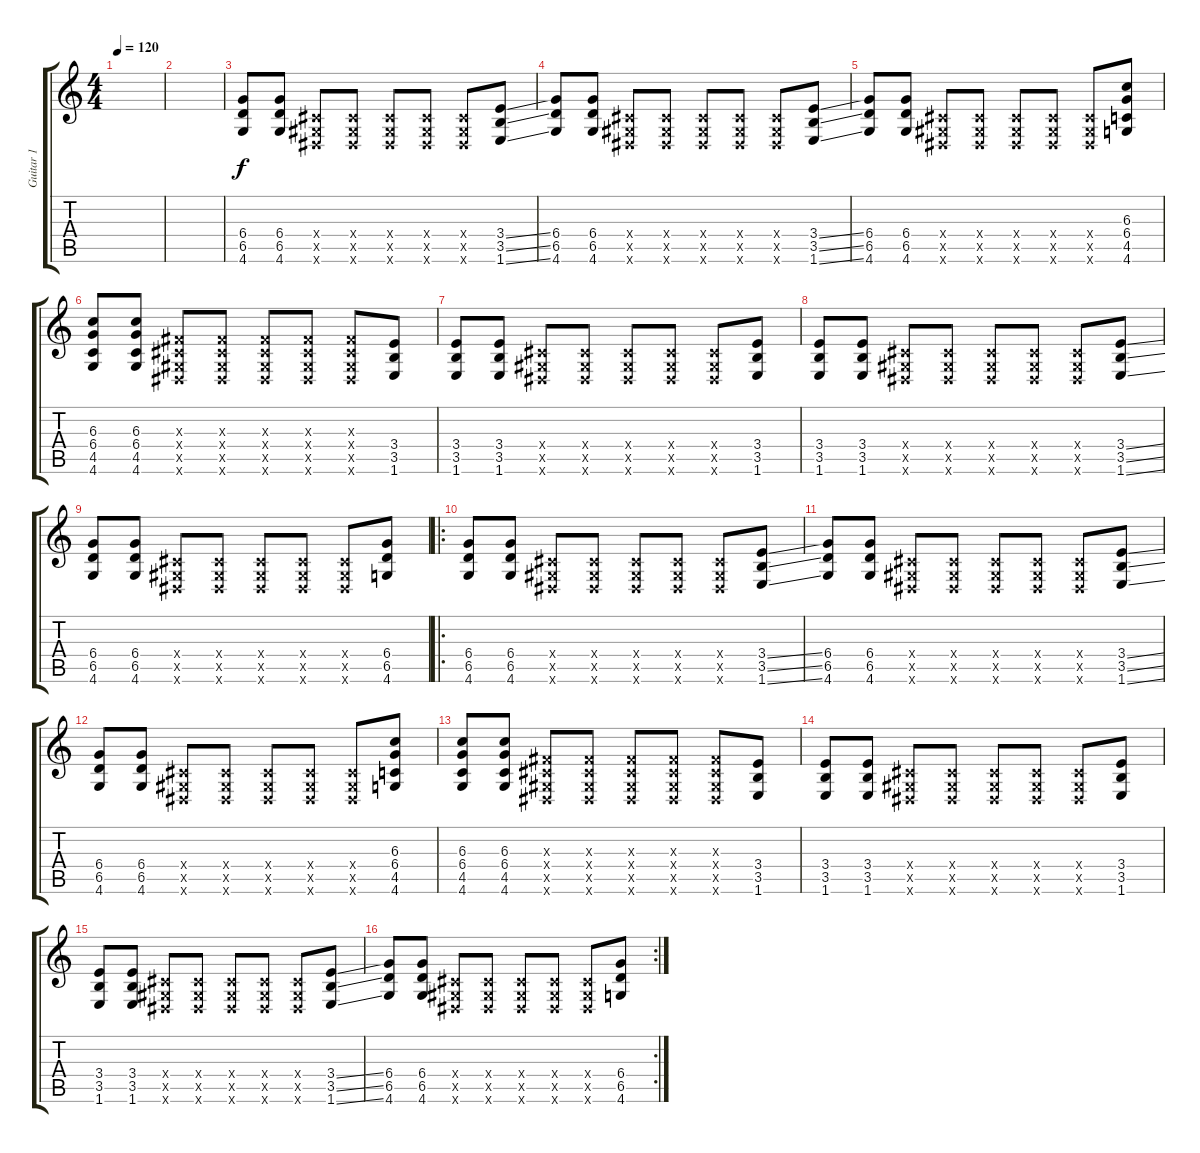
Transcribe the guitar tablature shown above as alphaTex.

\track ("Guitar 1" "Guitar 1") {instrument overdrivenguitar}
\staff {score tabs}
\tuning (Eb4 Bb3 Gb3 Db3 Ab2 Eb2) {hide}
\ts (4 4)
\tempo 120
\clef g2
\ks c
|
|
(6.4 6.5 4.6).8 (6.4 6.5 4.6).8 (0.4{x} 0.5{x} 0.6{x}).8 (0.4{x} 0.5{x} 0.6{x}).8 (0.4{x} 0.5{x} 0.6{x}).8 (0.4{x} 0.5{x} 0.6{x}).8 (0.4{x} 0.5{x} 0.6{x}).8 (3.4{ss} 3.5{ss} 1.6{ss}).8 |
(6.4 6.5 4.6).8 (6.4 6.5 4.6).8 (0.4{x} 0.5{x} 0.6{x}).8 (0.4{x} 0.5{x} 0.6{x}).8 (0.4{x} 0.5{x} 0.6{x}).8 (0.4{x} 0.5{x} 0.6{x}).8 (0.4{x} 0.5{x} 0.6{x}).8 (3.4{ss} 3.5{ss} 1.6{ss}).8 |
(6.4 6.5 4.6).8 (6.4 6.5 4.6).8 (0.4{x} 0.5{x} 0.6{x}).8 (0.4{x} 0.5{x} 0.6{x}).8 (0.4{x} 0.5{x} 0.6{x}).8 (0.4{x} 0.5{x} 0.6{x}).8 (0.4{x} 0.5{x} 0.6{x}).8 (6.3 6.4 4.5 4.6).8 |
(6.3 6.4 4.5 4.6).8 (6.3 6.4 4.5 4.6).8 (0.3{x} 0.4{x} 0.5{x} 0.6{x}).8 (0.3{x} 0.4{x} 0.5{x} 0.6{x}).8 (0.3{x} 0.4{x} 0.5{x} 0.6{x}).8 (0.3{x} 0.4{x} 0.5{x} 0.6{x}).8 (0.3{x} 0.4{x} 0.5{x} 0.6{x}).8 (3.4 3.5 1.6).8 |
(3.4 3.5 1.6).8 (3.4 3.5 1.6).8 (0.4{x} 0.5{x} 0.6{x}).8 (0.4{x} 0.5{x} 0.6{x}).8 (0.4{x} 0.5{x} 0.6{x}).8 (0.4{x} 0.5{x} 0.6{x}).8 (0.4{x} 0.5{x} 0.6{x}).8 (3.4 3.5 1.6).8 |
(3.4 3.5 1.6).8 (3.4 3.5 1.6).8 (0.4{x} 0.5{x} 0.6{x}).8 (0.4{x} 0.5{x} 0.6{x}).8 (0.4{x} 0.5{x} 0.6{x}).8 (0.4{x} 0.5{x} 0.6{x}).8 (0.4{x} 0.5{x} 0.6{x}).8 (3.4{ss} 3.5{ss} 1.6{ss}).8 |
(6.4 6.5 4.6).8 (6.4 6.5 4.6).8 (0.4{x} 0.5{x} 0.6{x}).8 (0.4{x} 0.5{x} 0.6{x}).8 (0.4{x} 0.5{x} 0.6{x}).8 (0.4{x} 0.5{x} 0.6{x}).8 (0.4{x} 0.5{x} 0.6{x}).8 (6.4 6.5 4.6).8 |
\ro
(6.4 6.5 4.6).8 (6.4 6.5 4.6).8 (0.4{x} 0.5{x} 0.6{x}).8 (0.4{x} 0.5{x} 0.6{x}).8 (0.4{x} 0.5{x} 0.6{x}).8 (0.4{x} 0.5{x} 0.6{x}).8 (0.4{x} 0.5{x} 0.6{x}).8 (3.4{ss} 3.5{ss} 1.6{ss}).8 |
(6.4 6.5 4.6).8 (6.4 6.5 4.6).8 (0.4{x} 0.5{x} 0.6{x}).8 (0.4{x} 0.5{x} 0.6{x}).8 (0.4{x} 0.5{x} 0.6{x}).8 (0.4{x} 0.5{x} 0.6{x}).8 (0.4{x} 0.5{x} 0.6{x}).8 (3.4{ss} 3.5{ss} 1.6{ss}).8 |
(6.4 6.5 4.6).8 (6.4 6.5 4.6).8 (0.4{x} 0.5{x} 0.6{x}).8 (0.4{x} 0.5{x} 0.6{x}).8 (0.4{x} 0.5{x} 0.6{x}).8 (0.4{x} 0.5{x} 0.6{x}).8 (0.4{x} 0.5{x} 0.6{x}).8 (6.3 6.4 4.5 4.6).8 |
(6.3 6.4 4.5 4.6).8 (6.3 6.4 4.5 4.6).8 (0.3{x} 0.4{x} 0.5{x} 0.6{x}).8 (0.3{x} 0.4{x} 0.5{x} 0.6{x}).8 (0.3{x} 0.4{x} 0.5{x} 0.6{x}).8 (0.3{x} 0.4{x} 0.5{x} 0.6{x}).8 (0.3{x} 0.4{x} 0.5{x} 0.6{x}).8 (3.4 3.5 1.6).8 |
(3.4 3.5 1.6).8 (3.4 3.5 1.6).8 (0.4{x} 0.5{x} 0.6{x}).8 (0.4{x} 0.5{x} 0.6{x}).8 (0.4{x} 0.5{x} 0.6{x}).8 (0.4{x} 0.5{x} 0.6{x}).8 (0.4{x} 0.5{x} 0.6{x}).8 (3.4 3.5 1.6).8 |
(3.4 3.5 1.6).8 (3.4 3.5 1.6).8 (0.4{x} 0.5{x} 0.6{x}).8 (0.4{x} 0.5{x} 0.6{x}).8 (0.4{x} 0.5{x} 0.6{x}).8 (0.4{x} 0.5{x} 0.6{x}).8 (0.4{x} 0.5{x} 0.6{x}).8 (3.4{ss} 3.5{ss} 1.6{ss}).8 |
\rc 2
(6.4 6.5 4.6).8 (6.4 6.5 4.6).8 (0.4{x} 0.5{x} 0.6{x}).8 (0.4{x} 0.5{x} 0.6{x}).8 (0.4{x} 0.5{x} 0.6{x}).8 (0.4{x} 0.5{x} 0.6{x}).8 (0.4{x} 0.5{x} 0.6{x}).8 (6.4 6.5 4.6).8
